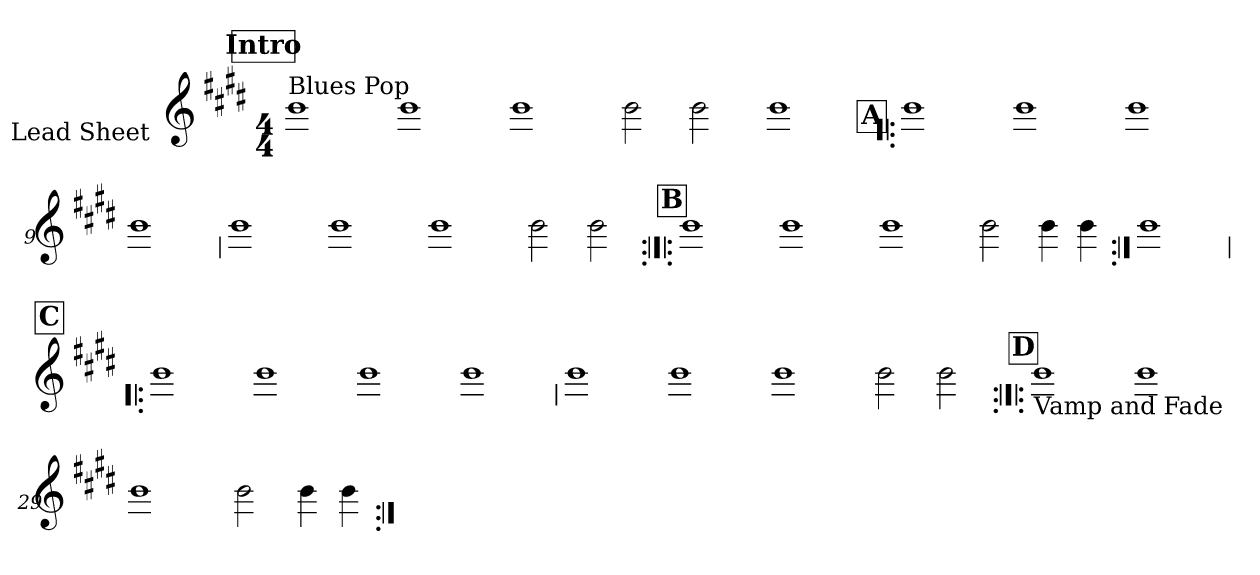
**kern
*part1
*staff1
*I"Lead Sheet
*stria0
*clefG2
*k[f#c#g#d#]
*E:
*M4/4
*MM99
!!LO:REH:place=s1:a:t=Intro
=1||
!LO:TX:a:t=Blues Pop
1b
=2-
1b
=3-
1b
=4-
2b
2b
=5-
1b
!!LO:LB:g=z
!!LO:REH:place=s1:a:t=A
=6!|:
1b
=7-
1b
=8-
1b
=9-
1b
!!LO:LB:g=z
=10
1b
=11-
1b
=12-
1b
=13-
2b
2b
!!LO:LB:g=z
!!LO:REH:place=s1:a:t=B
=14:|!|:
1b
=15-
1b
=16-
1b
=17-
2b
4b
4b
!!LO:LB:g=z
=18:|!
1b
!!LO:LB:g=z
!!LO:REH:place=s1:a:t=C
=19!|:
1b
=20-
1b
=21-
1b
=22-
1b
!!LO:LB:g=z
=23
1b
=24-
1b
=25-
1b
=26-
2b
2b
!!LO:LB:g=z
!!LO:REH:place=s1:a:t=D
=27:|!|:
!LO:TX:b:t=Vamp and Fade
1b
=28-
1b
=29-
1b
=30-
2b
4b
4b
=:|!
*-
